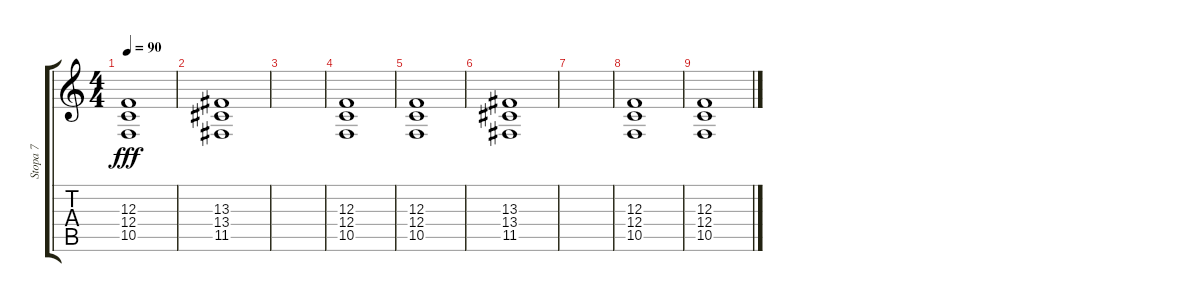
\track ("Stopa 7" "Stopa 7") {instrument tinklebell}
\staff {score tabs}
\tuning (D4 A3 F3 C3 G2 D2) {hide}
\ts (4 4)
\tempo 90
\clef g2
\ks c
(12.3 12.4 10.5).1{dy fff} |
(13.3 13.4 11.5).1 |
|
(12.3 12.4 10.5).1 |
(12.3 12.4 10.5).1 |
(13.3 13.4 11.5).1 |
|
(12.3 12.4 10.5).1 |
(12.3 12.4 10.5).1
